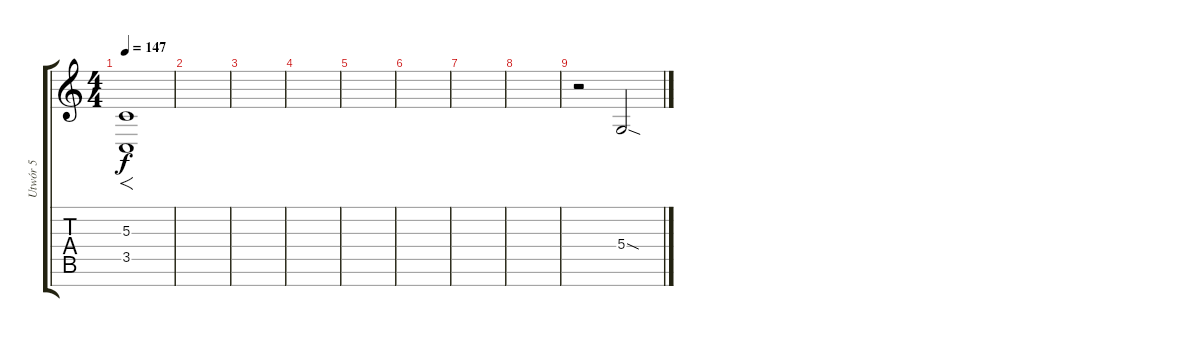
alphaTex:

\track ("Utwór 5" "Utwór 5") {instrument stringensemble1}
\staff {score tabs}
\tuning (E4 B3 G3 D3 A2 E2 B1) {hide}
\ts (4 4)
\tempo 147
\clef g2
\ks c
(5.3 3.5).1{f dy f volume 16} |
|
|
|
|
|
|
|
r.2{volume 8} 5.4{sod}.2
